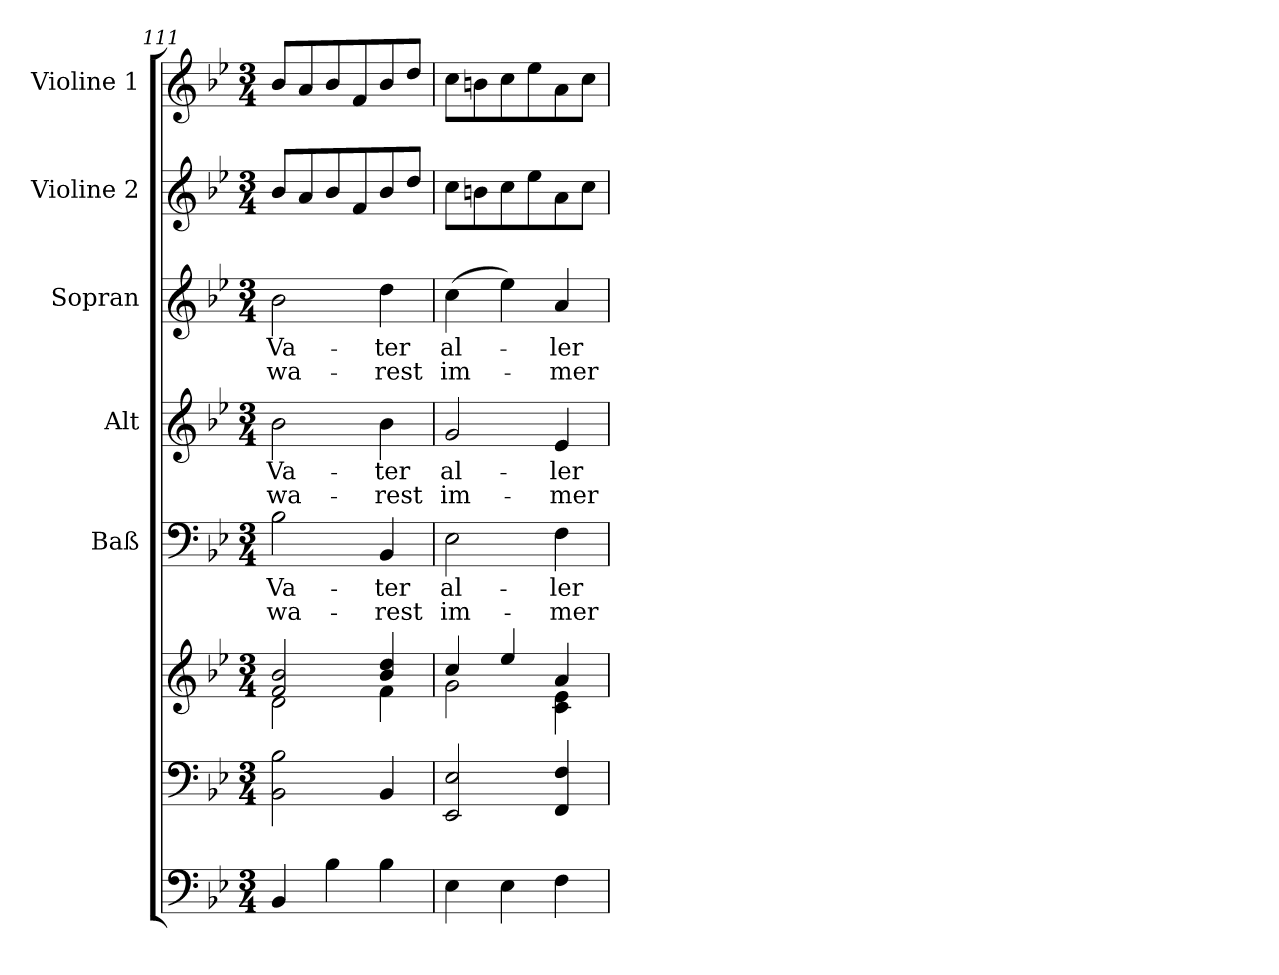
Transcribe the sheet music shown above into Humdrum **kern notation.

**kern	**kern	**kern	**kern	**text	**text	**kern	**text	**text	**kern	**text	**text	**kern	**kern
*part7	*part6	*part6	*part5	*part5	*part5	*part4	*part4	*part4	*part3	*part3	*part3	*part2	*part1
*staff8	*staff7	*staff6	*staff5	*staff5	*staff5	*staff4	*staff4	*staff4	*staff3	*staff3	*staff3	*staff2	*staff1
*	*	*	*I"Baß	*	*	*I"Alt	*	*	*I"Sopran	*	*	*I"Violine 2	*I"Violine 1
*	*	*	*	*	*	*	*	*	*	*	*	*I'Vln	*I'Vln
*clefF4	*clefF4	*clefG2	*clefF4	*	*	*clefG2	*	*	*clefG2	*	*	*clefG2	*clefG2
*ITrd7c12	*	*	*	*	*	*	*	*	*	*	*	*	*
*k[b-e-]	*k[b-e-]	*k[b-e-]	*k[b-e-]	*	*	*k[b-e-]	*	*	*k[b-e-]	*	*	*k[b-e-]	*k[b-e-]
*B-:	*B-:	*B-:	*B-:	*	*	*B-:	*	*	*B-:	*	*	*B-:	*B-:
*M3/4	*M3/4	*M3/4	*M3/4	*	*	*M3/4	*	*	*M3/4	*	*	*M3/4	*M3/4
=111	=111	=111	=111	=111	=111	=111	=111	=111	=111	=111	=111	=111	=111
*	*	*^	*	*	*	*	*	*	*	*	*	*	*
!	!	!	!	!	!LO:LY:b	!LO:LY:b	!	!LO:LY:b	!LO:LY:b	!	!LO:LY:b	!LO:LY:b	!	!
4BBB-/	2BB-\ 2B-\	2f/ 2b-/	2d\	2B-\	Va-	wa-	2b-\	Va-	wa-	2b-\	Va-	wa-	8b-/L	8b-/L
.	.	.	.	.	.	.	.	.	.	.	.	.	8a/	8a/
4BB-\	.	.	.	.	.	.	.	.	.	.	.	.	8b-/	8b-/
.	.	.	.	.	.	.	.	.	.	.	.	.	8f/	8f/
!	!	!	!	!	!LO:LY:b	!LO:LY:b	!	!LO:LY:b	!LO:LY:b	!	!LO:LY:b	!LO:LY:b	!	!
4BB-\	4BB-/	4b-/ 4dd/	4f\	4BB-/	-ter	-rest	4b-\	-ter	-rest	4dd\	-ter	-rest	8b-/	8b-/
.	.	.	.	.	.	.	.	.	.	.	.	.	8dd/J	8dd/J
=112	=112	=112	=112	=112	=112	=112	=112	=112	=112	=112	=112	=112	=112	=112
!	!	!	!	!	!LO:LY:b	!LO:LY:b	!	!LO:LY:b	!LO:LY:b	!	!LO:LY:b	!LO:LY:b	!	!
4EE-\	2EE-/ 2E-/	4cc/	2g\	2E-\	al-	im-	2g/	al-	im-	(>4cc\	al-	im-	8cc\L	8cc\L
.	.	.	.	.	.	.	.	.	.	.	.	.	8bn\	8bn\
4EE-\	.	4ee-/	.	.	.	.	.	.	.	4ee-\)	.	.	8cc\	8cc\
.	.	.	.	.	.	.	.	.	.	.	.	.	8ee-\	8ee-\
!	!	!	!	!	!LO:LY:b	!LO:LY:b	!	!LO:LY:b	!LO:LY:b	!	!LO:LY:b	!LO:LY:b	!	!
4FF\	4FF/ 4F/	4a/	4c\ 4e-\	4F\	-ler	-mer-	4e-/	-ler	-mer-	4a/	-ler	-mer-	8a\	8a\
.	.	.	.	.	.	.	.	.	.	.	.	.	8cc\J	8cc\J
*	*	*v	*v	*	*	*	*	*	*	*	*	*	*	*
=	=	=	=	=	=	=	=	=	=	=	=	=	=
*-	*-	*-	*-	*-	*-	*-	*-	*-	*-	*-	*-	*-	*-
